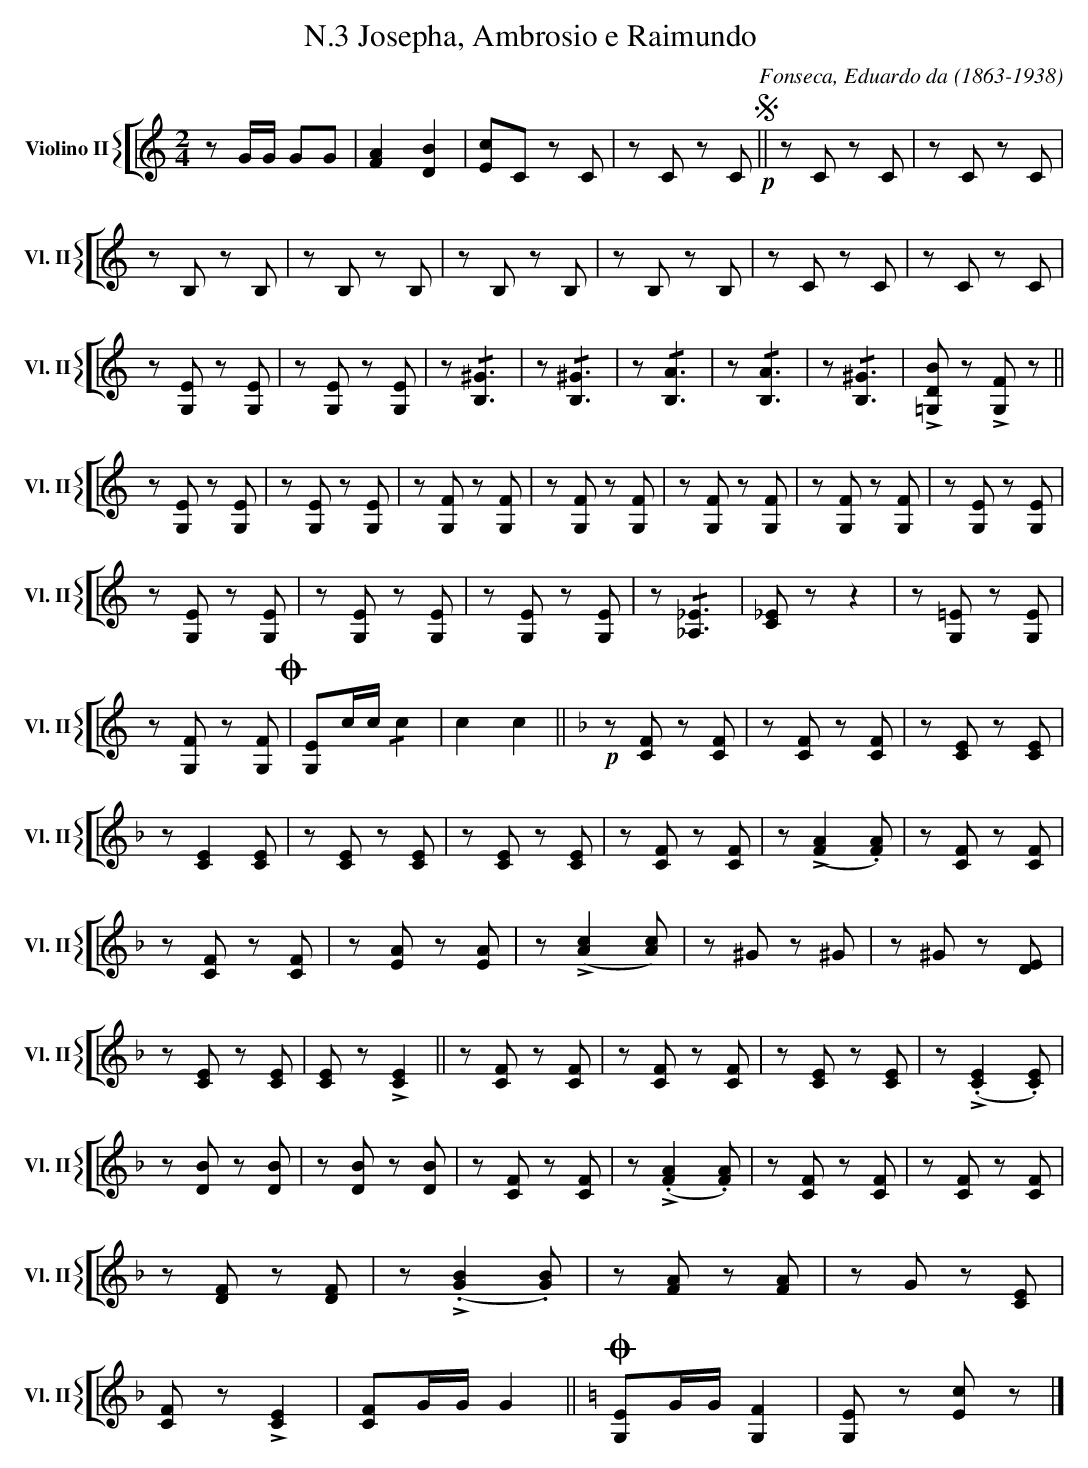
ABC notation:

X:1
T:N.3 Josepha, Ambrosio e Raimundo
C:Fonseca, Eduardo da (1863-1938)
M:2/4
L:1/4
K:C
V: 3 clef=treble name="Violino II" sname="Vl. II"
%%staves [{ 3 }]
   z/G//G// G/G/ | [FA][DB] | [Ec]/C/ z/C/ | z/C/ z/C/ !p!!segno! || z/C/ z/C/ | z/C/ z/C/ | z/B,/ z/B,/ | z/B,/ z/B,/ | z/B,/ z/B,/ \
| z/B,/ z/B,/ | z/C/ z/C/ | z/C/ z/C/ | z/[EG,]/ z/[EG,]/ | \
   z/[EG,]/ z/[EG,]/ | z/!/![^GB,]3/2 | z/!/![^GB,]3/2 | z/!/![AB,]3/2 | z/!/![AB,]3/2 | z/!/![^GB,]3/2 | !>![BD=G,]/ z/ !>![FG,]/z/ || \
   z/[EG,]/ z/[EG,]/ | z/[EG,]/ z/[EG,]/ | z/[FG,]/ z/[FG,]/ | z/[FG,]/ z/[FG,]/ | \
   z/[FG,]/ z/[FG,]/ | z/[FG,]/ z/[FG,]/ | z/[EG,]/ z/[EG,]/ | z/[EG,]/ z/[EG,]/ | z/[EG,]/ z/[EG,]/ | z/[EG,]/ z/[EG,]/ | \
   z/!/![_E_A,]3/2 | [_EC]/ z/z | z/[=EG,]/ z/[EG,]/ | z/[FG,]/ z/[FG,]/ !coda!| [EG,]/c//c//!/!c | cc || \
[K:F] !p!z/[FC]/ z/[FC]/ | z/[FC]/ z/[FC]/ | z/[EC]/ z/[EC]/ | z/[EC][EC]/ | z/[EC]/ z/[EC]/ | z/[EC]/ z/[EC]/ | z/[FC]/ z/[FC]/ | \
   z/(!>![AF].[AF]/) | z/[FC]/ z/[FC]/ | z/[FC]/ z/[FC]/ | z/[AE]/ z/[AE]/ | z/(!>![cA][cA]/) | z/^G/ z/^G/ | \
   z/^G/ z/[ED]/ | z/[EC]/ z/[EC]/ | [EC]/ z/!>![EC] || z/[FC]/ z/[FC]/ | z/[FC]/ z/[FC]/ | z/[EC]/ z/[EC]/ | z/(!>!.[EC].[EC]/) | \
   z/[BD]/ z/[BD]/ | z/[BD]/ z/[BD]/ | z/[FC]/ z/[FC]/ | z/(!>!.[AF].[AF]/) | z/[FC]/ z/[FC]/ | z/[FC]/ z/[FC]/ | z/[FD]/  z/[FD]/ |\
   z/(!>!.[BG].[BG]/) | z/[AF]/ z/[AF]/ | z/G/ z/[EC]/ | [FC]/ z/!>![EC] | [FC]/G//G//G || \
[K:C] !coda![EG,]/G//G//[FG,] | [EG,]/ z/[cE]/ z/|] \
